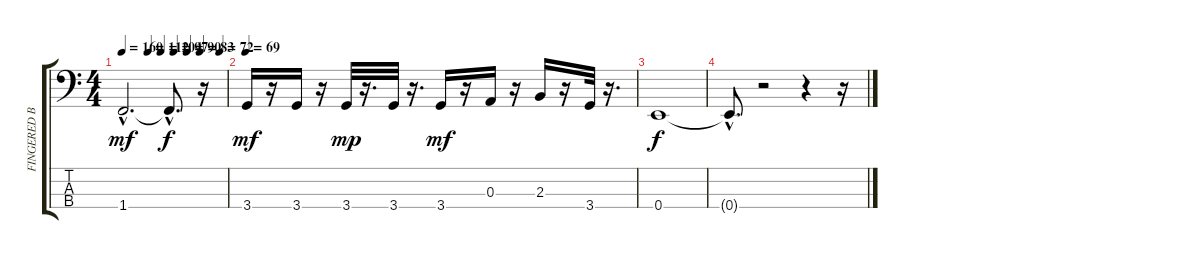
\track ("FINGERED BASS" "FINGERED B") {instrument electricbassfinger}
\staff {score tabs}
\tuning (G2 D2 A1 E1) {hide}
\ts (4 4)
\tempo 160
\tempo (112 0.25)
\tempo (104 0.375)
\tempo (97 0.5)
\tempo (90 0.625)
\tempo (83 0.75)
\tempo (72 0.9375)
\clef f4
\ks c
1.4{hac}.2{d dy mf} 1.4{hac t}.8{d dy f} r.16 |
\tempo 69
3.4.16{dy mf} r.16 3.4.16 r.16 3.4.32{dy mp} r.16{d} 3.4.32 r.16{d} 3.4.16{dy mf} r.16 0.3.16 r.16 2.3.16 r.16 3.4.32 r.16{d} |
0.4.1{dy f} |
0.4{hac t}.8{d} r.2 r.4 r.16
